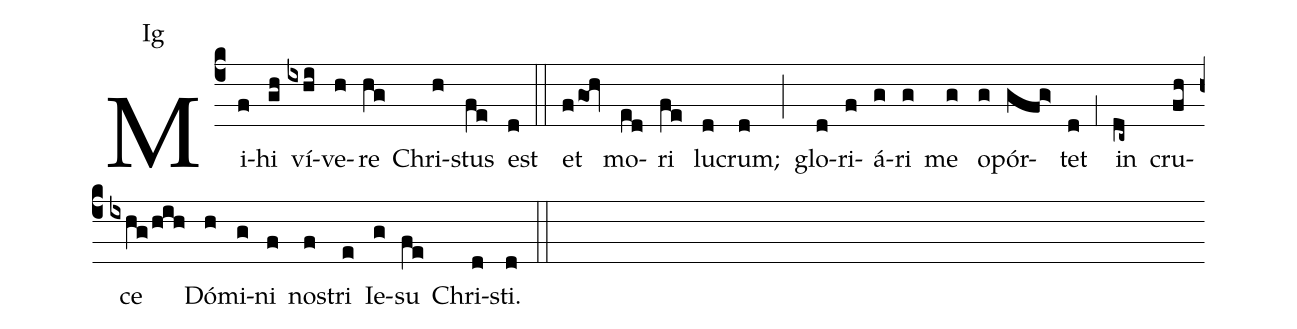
annotation: Ig;
%%
(c4)Mi(f)hi(gh) ví(ixhi)ve(h)re(hg) Chri(h)stus(fe) est(d) (::) et(fgoh) mo(ed)ri(fe) lu(d)crum;(d) (;) glo(d)ri(f)á(g)ri(g) me(g) o(g)pór(gfg>)tet(d) (,1) in(dc~) cru(fh)ce(ixhg/hih) Dó(h)mi(g)ni(f) no(f)stri(e) Ie(g)su(fe) Chri(d)sti.(d) (::)
